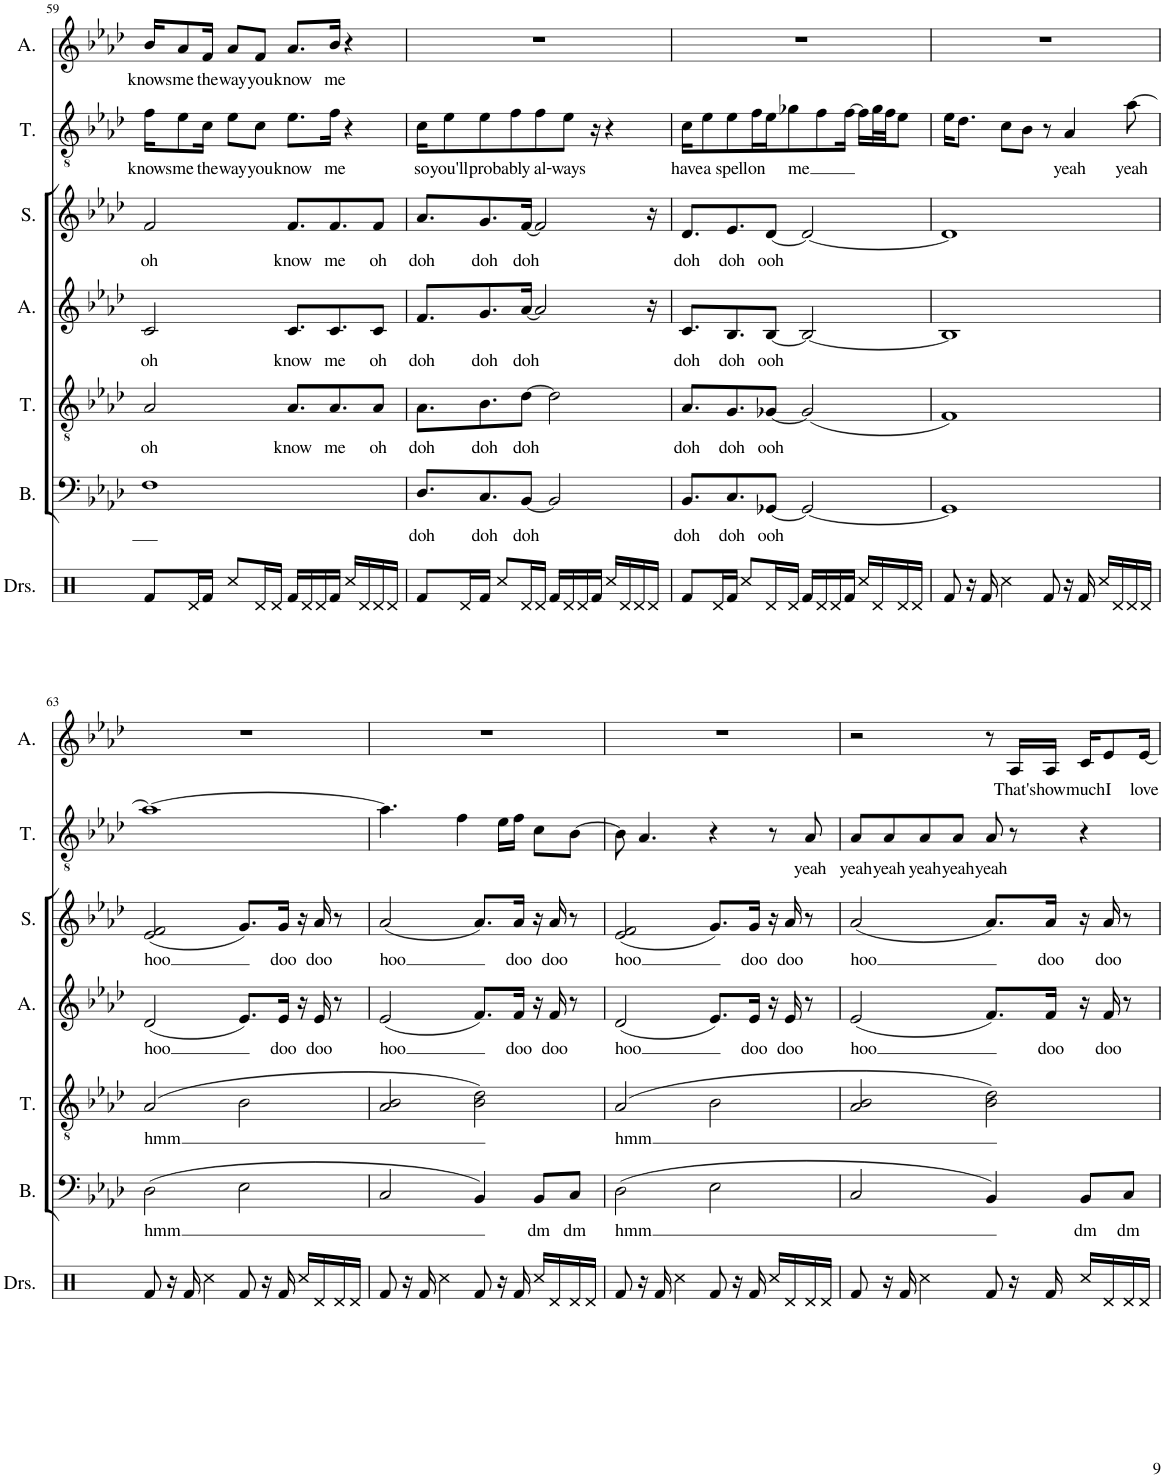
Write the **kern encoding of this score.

**kern	**kern	**text	**kern	**text	**kern	**text	**kern	**text	**kern	**text	**kern	**text
*part7	*part6	*part6	*part5	*part5	*part4	*part4	*part3	*part3	*part2	*part2	*part1	*part1
*staff7	*staff6	*staff6	*staff5	*staff5	*staff4	*staff4	*staff3	*staff3	*staff2	*staff2	*staff1	*staff1
*I"Drumset	*I"Bass	*	*I"Tenor	*	*I"Alto	*	*I"Soprano	*	*I"Tenor	*	*I"Alto	*
*I'Drs.	*I'B.	*	*I'T.	*	*I'A.	*	*I'S.	*	*I'T.	*	*I'A.	*
!!LO:PB:g=z
*clefX	*clefF4	*	*clefGv2	*	*clefG2	*	*clefG2	*	*clefGv2	*	*clefG2	*
*k[]	*k[b-e-a-d-]	*	*k[b-e-a-d-]	*	*k[b-e-a-d-]	*	*k[b-e-a-d-]	*	*k[b-e-a-d-]	*	*k[b-e-a-d-]	*
*M4/4	*M4/4	*	*M4/4	*	*M4/4	*	*M4/4	*	*M4/4	*	*M4/4	*
=59	=59	=59	=59	=59	=59	=59	=59	=59	=59	=59	=59	=59
!	!	!	!	!LO:LY:b	!	!LO:LY:b	!	!LO:LY:b	!	!LO:LY:b	!	!LO:LY:b
8Rf/L	1F	.	2A-/	oh	2c/	oh	2f/	oh	16f\KL	knows	16b-/KL	knows
!	!	!	!	!	!	!	!	!	!	!LO:LY:b	!	!LO:LY:b
.	.	.	.	.	.	.	.	.	8e-\	me	8a-/	me
16Rd/L	.	.	.	.	.	.	.	.	.	.	.	.
!	!	!	!	!	!	!	!	!	!	!LO:LY:b	!	!LO:LY:b
16Rf/JJ	.	.	.	.	.	.	.	.	16c\Jk	the	16f/Jk	the
!	!	!	!	!	!	!	!	!	!	!LO:LY:b	!	!LO:LY:b
8Rcc/L	.	.	.	.	.	.	.	.	8e-\L	way	8a-/L	way
!	!	!	!	!	!	!	!	!	!	!LO:LY:b	!	!LO:LY:b
16Rd/L	.	.	.	.	.	.	.	.	8c\J	you	8f/J	you
16Rd/JJ	.	.	.	.	.	.	.	.	.	.	.	.
!	!	!	!	!LO:LY:b	!	!LO:LY:b	!	!LO:LY:b	!	!LO:LY:b	!	!LO:LY:b
16Rf/LL	.	.	8.A-/L	know	8.c/L	know	8.f/L	know	8.e-\L	know	8.a-/L	know
16Rd/	.	.	.	.	.	.	.	.	.	.	.	.
16Rd/	.	.	.	.	.	.	.	.	.	.	.	.
!	!	!	!	!LO:LY:b	!	!LO:LY:b	!	!LO:LY:b	!	!LO:LY:b	!	!LO:LY:b
16Rf/JJ	.	.	8.A-/	me	8.c/	me	8.f/	me	16f\Jk	me	16b-/Jk	me
16Rcc/LL	.	.	.	.	.	.	.	.	4r	.	4r	.
16Rd/	.	.	.	.	.	.	.	.	.	.	.	.
!	!	!	!	!LO:LY:b	!	!LO:LY:b	!	!LO:LY:b	!	!	!	!
16Rd/	.	.	8A-/J	oh	8c/J	oh	8f/J	oh	.	.	.	.
16Rd/JJ	.	.	.	.	.	.	.	.	.	.	.	.
=60	=60	=60	=60	=60	=60	=60	=60	=60	=60	=60	=60	=60
!	!	!LO:LY:b	!	!LO:LY:b	!	!LO:LY:b	!	!LO:LY:b	!	!LO:LY:b	!	!
8Rf/L	8.D-/L	doh	8.A-\L	doh	8.f/L	doh	8.a-/L	doh	16c\KL	so	1r	.
!	!	!	!	!	!	!	!	!	!	!LO:LY:b	!	!
.	.	.	.	.	.	.	.	.	8e-\	you'll	.	.
16Rd/L	.	.	.	.	.	.	.	.	.	.	.	.
!	!	!LO:LY:b	!	!LO:LY:b	!	!LO:LY:b	!	!LO:LY:b	!	!LO:LY:b	!	!
16Rf/JJ	8.C/	doh	8.B-\	doh	8.g/	doh	8.g/	doh	8e-\	prob-	.	.
8Rcc/L	.	.	.	.	.	.	.	.	.	.	.	.
!	!	!	!	!	!	!	!	!	!	!LO:LY:b	!	!
.	.	.	.	.	.	.	.	.	8f\	-ably	.	.
!	!	!LO:LY:b	!	!LO:LY:b	!	!LO:LY:b	!	!LO:LY:b	!	!	!	!
16Rd/L	[8BB-/J	doh	[8d-\J	doh	[16a-/Jk	doh	[16f/Jk	doh	.	.	.	.
!	!	!	!	!	!	!	!	!	!	!LO:LY:b	!	!
16Rd/JJ	.	.	.	.	2a-/]	.	2f/]	.	8f\	al-	.	.
16Rf/LL	2BB-/]	.	2d-\]	.	.	.	.	.	.	.	.	.
!	!	!	!	!	!	!	!	!	!	!LO:LY:b	!	!
16Rd/	.	.	.	.	.	.	.	.	8e-\J	-ways	.	.
16Rd/	.	.	.	.	.	.	.	.	.	.	.	.
16Rf/JJ	.	.	.	.	.	.	.	.	16r	.	.	.
16Rcc/LL	.	.	.	.	.	.	.	.	4r	.	.	.
16Rd/	.	.	.	.	.	.	.	.	.	.	.	.
16Rd/	.	.	.	.	.	.	.	.	.	.	.	.
16Rd/JJ	.	.	.	.	16r	.	16r	.	.	.	.	.
=61	=61	=61	=61	=61	=61	=61	=61	=61	=61	=61	=61	=61
!	!	!LO:LY:b	!	!LO:LY:b	!	!LO:LY:b	!	!LO:LY:b	!	!LO:LY:b	!	!
8Rf/L	8.BB-/L	doh	8.A-/L	doh	8.c/L	doh	8.d-/L	doh	16c\KL	have	1r	.
!	!	!	!	!	!	!	!	!	!	!LO:LY:b	!	!
.	.	.	.	.	.	.	.	.	8e-\	a	.	.
16Rd/L	.	.	.	.	.	.	.	.	.	.	.	.
!	!	!LO:LY:b	!	!LO:LY:b	!	!LO:LY:b	!	!LO:LY:b	!	!LO:LY:b	!	!
16Rf/JJ	8.C/	doh	8.G/	doh	8.B-/	doh	8.e-/	doh	8e-\	spell	.	.
8Rcc/L	.	.	.	.	.	.	.	.	.	.	.	.
!	!	!	!	!	!	!	!	!	!	!LO:LY:b	!	!
.	.	.	.	.	.	.	.	.	16f\L	on	.	.
!	!	!LO:LY:b	!	!LO:LY:b	!	!LO:LY:b	!	!LO:LY:b	!	!	!	!
16Rd/L	[8GG-X/J	ooh	[8G-X/J	ooh	[8B-/J	ooh	[8d-/J	ooh	16e-\J	.	.	.
!	!	!	!	!	!	!	!	!	!	!LO:LY:b	!	!
16Rd/JJ	.	.	.	.	.	.	.	.	8g-X\	me	.	.
16Rf/LL	2GG-/_	.	(2G-/]	.	2B-/_	.	2d-/_	.	.	.	.	.
16Rd/	.	.	.	.	.	.	.	.	8f\	.	.	.
16Rd/	.	.	.	.	.	.	.	.	.	.	.	.
16Rf/JJ	.	.	.	.	.	.	.	.	[16f\Jk	.	.	.
16Rcc/LL	.	.	.	.	.	.	.	.	16f\LL]	.	.	.
16Rd/	.	.	.	.	.	.	.	.	32g-\L	.	.	.
.	.	.	.	.	.	.	.	.	32f\JJ	.	.	.
16Rd/	.	.	.	.	.	.	.	.	8e-\J	.	.	.
16Rd/JJ	.	.	.	.	.	.	.	.	.	.	.	.
=62	=62	=62	=62	=62	=62	=62	=62	=62	=62	=62	=62	=62
8Rf/	1GG-]	.	1F)	.	1B-]	.	1d-]	.	16e-\KL	.	1r	.
.	.	.	.	.	.	.	.	.	8.d-\J	.	.	.
16r	.	.	.	.	.	.	.	.	.	.	.	.
16Rf/	.	.	.	.	.	.	.	.	.	.	.	.
4Rcc\	.	.	.	.	.	.	.	.	8c\L	.	.	.
.	.	.	.	.	.	.	.	.	8B-\J	.	.	.
8Rf/	.	.	.	.	.	.	.	.	8r	.	.	.
!	!	!	!	!	!	!	!	!	!	!LO:LY:b	!	!
16r	.	.	.	.	.	.	.	.	4A-/	yeah	.	.
16Rf/	.	.	.	.	.	.	.	.	.	.	.	.
16Rcc/LL	.	.	.	.	.	.	.	.	.	.	.	.
16Rd/	.	.	.	.	.	.	.	.	.	.	.	.
!	!	!	!	!	!	!	!	!	!	!LO:LY:b	!	!
16Rd/	.	.	.	.	.	.	.	.	[8a-\	yeah	.	.
16Rd/JJ	.	.	.	.	.	.	.	.	.	.	.	.
!!LO:LB:g=z
=63	=63	=63	=63	=63	=63	=63	=63	=63	=63	=63	=63	=63
!	!	!LO:LY:b	!	!LO:LY:b	!	!LO:LY:b	!	!LO:LY:b	!	!	!	!
8Rf/	(2D-\	hmm	(2A-/	hmm	(2d-/	hoo	(2e-/ 2f/	hoo	1a-_	.	1r	.
16r	.	.	.	.	.	.	.	.	.	.	.	.
16Rf/	.	.	.	.	.	.	.	.	.	.	.	.
4Rcc\	.	.	.	.	.	.	.	.	.	.	.	.
8Rf/	2E-\	.	2B-\	.	8.e-/L)	.	8.g/L)	.	.	.	.	.
16r	.	.	.	.	.	.	.	.	.	.	.	.
!	!	!	!	!	!	!LO:LY:b	!	!LO:LY:b	!	!	!	!
16Rf/	.	.	.	.	16e-/Jk	doo	16g/Jk	doo	.	.	.	.
16Rcc/LL	.	.	.	.	16r	.	16r	.	.	.	.	.
!	!	!	!	!	!	!LO:LY:b	!	!LO:LY:b	!	!	!	!
16Rd/	.	.	.	.	16e-/	doo	16a-/	doo	.	.	.	.
16Rd/	.	.	.	.	8r	.	8r	.	.	.	.	.
16Rd/JJ	.	.	.	.	.	.	.	.	.	.	.	.
=64	=64	=64	=64	=64	=64	=64	=64	=64	=64	=64	=64	=64
!	!	!	!	!	!	!LO:LY:b	!	!LO:LY:b	!	!	!	!
8Rf/	2C/	.	2A-/ 2B-/	.	(2e-/	hoo	(2a-/	hoo	4.a-\]	.	1r	.
16r	.	.	.	.	.	.	.	.	.	.	.	.
16Rf/	.	.	.	.	.	.	.	.	.	.	.	.
4Rcc\	.	.	.	.	.	.	.	.	.	.	.	.
.	.	.	.	.	.	.	.	.	4f\	.	.	.
8Rf/	4BB-/)	.	2B-\ 2d-\)	.	8.f/L)	.	8.a-/L)	.	.	.	.	.
16r	.	.	.	.	.	.	.	.	16e-\LL	.	.	.
!	!	!	!	!	!	!LO:LY:b	!	!LO:LY:b	!	!	!	!
16Rf/	.	.	.	.	16f/Jk	doo	16a-/Jk	doo	16f\JJ	.	.	.
!	!	!LO:LY:b	!	!	!	!	!	!	!	!	!	!
16Rcc/LL	8BB-/L	dm	.	.	16r	.	16r	.	8c\L	.	.	.
!	!	!	!	!	!	!LO:LY:b	!	!LO:LY:b	!	!	!	!
16Rd/	.	.	.	.	16f/	doo	16a-/	doo	.	.	.	.
!	!	!LO:LY:b	!	!	!	!	!	!	!	!	!	!
16Rd/	8C/J	dm	.	.	8r	.	8r	.	[8B-\J	.	.	.
16Rd/JJ	.	.	.	.	.	.	.	.	.	.	.	.
=65	=65	=65	=65	=65	=65	=65	=65	=65	=65	=65	=65	=65
!	!	!LO:LY:b	!	!LO:LY:b	!	!LO:LY:b	!	!LO:LY:b	!	!	!	!
8Rf/	(2D-\	hmm	(2A-/	hmm	(2d-/	hoo	(2e-/ 2f/	hoo	8B-\]	.	1r	.
16r	.	.	.	.	.	.	.	.	4.A-/	.	.	.
16Rf/	.	.	.	.	.	.	.	.	.	.	.	.
4Rcc\	.	.	.	.	.	.	.	.	.	.	.	.
8Rf/	2E-\	.	2B-\	.	8.e-/L)	.	8.g/L)	.	4r	.	.	.
16r	.	.	.	.	.	.	.	.	.	.	.	.
!	!	!	!	!	!	!LO:LY:b	!	!LO:LY:b	!	!	!	!
16Rf/	.	.	.	.	16e-/Jk	doo	16g/Jk	doo	.	.	.	.
16Rcc/LL	.	.	.	.	16r	.	16r	.	8r	.	.	.
!	!	!	!	!	!	!LO:LY:b	!	!LO:LY:b	!	!	!	!
16Rd/	.	.	.	.	16e-/	doo	16a-/	doo	.	.	.	.
!	!	!	!	!	!	!	!	!	!	!LO:LY:b	!	!
16Rd/	.	.	.	.	8r	.	8r	.	8A-/	yeah	.	.
16Rd/JJ	.	.	.	.	.	.	.	.	.	.	.	.
=66	=66	=66	=66	=66	=66	=66	=66	=66	=66	=66	=66	=66
!	!	!	!	!	!	!LO:LY:b	!	!LO:LY:b	!	!LO:LY:b	!	!
8Rf/	2C/	.	2A-/ 2B-/	.	(2e-/	hoo	(2a-/	hoo	8A-/L	yeah	2r	.
!	!	!	!	!	!	!	!	!	!	!LO:LY:b	!	!
16r	.	.	.	.	.	.	.	.	8A-/	yeah	.	.
16Rf/	.	.	.	.	.	.	.	.	.	.	.	.
!	!	!	!	!	!	!	!	!	!	!LO:LY:b	!	!
4Rcc\	.	.	.	.	.	.	.	.	8A-/	yeah	.	.
!	!	!	!	!	!	!	!	!	!	!LO:LY:b	!	!
.	.	.	.	.	.	.	.	.	8A-/J	yeah	.	.
!	!	!	!	!	!	!	!	!	!	!LO:LY:b	!	!
8Rf/	4BB-/)	.	2B-\ 2d-\)	.	8.f/L)	.	8.a-/L)	.	8A-/	yeah	8r	.
!	!	!	!	!	!	!	!	!	!	!	!	!LO:LY:b
16r	.	.	.	.	.	.	.	.	8r	.	16A-/LL	That's
!	!	!	!	!	!	!LO:LY:b	!	!LO:LY:b	!	!	!	!LO:LY:b
16Rf/	.	.	.	.	16f/Jk	doo	16a-/Jk	doo	.	.	16A-/JJ	how
!	!	!LO:LY:b	!	!	!	!	!	!	!	!	!	!LO:LY:b
16Rcc/LL	8BB-/L	dm	.	.	16r	.	16r	.	4r	.	16c/KL	much
!	!	!	!	!	!	!LO:LY:b	!	!LO:LY:b	!	!	!	!LO:LY:b
16Rd/	.	.	.	.	16f/	doo	16a-/	doo	.	.	8e-/	I
!	!	!LO:LY:b	!	!	!	!	!	!	!	!	!	!
16Rd/	8C/J	dm	.	.	8r	.	8r	.	.	.	.	.
!	!	!	!	!	!	!	!	!	!	!	!	!LO:LY:b
16Rd/JJ	.	.	.	.	.	.	.	.	.	.	[16e-/Jk	love
=	=	=	=	=	=	=	=	=	=	=	=	=
*-	*-	*-	*-	*-	*-	*-	*-	*-	*-	*-	*-	*-
